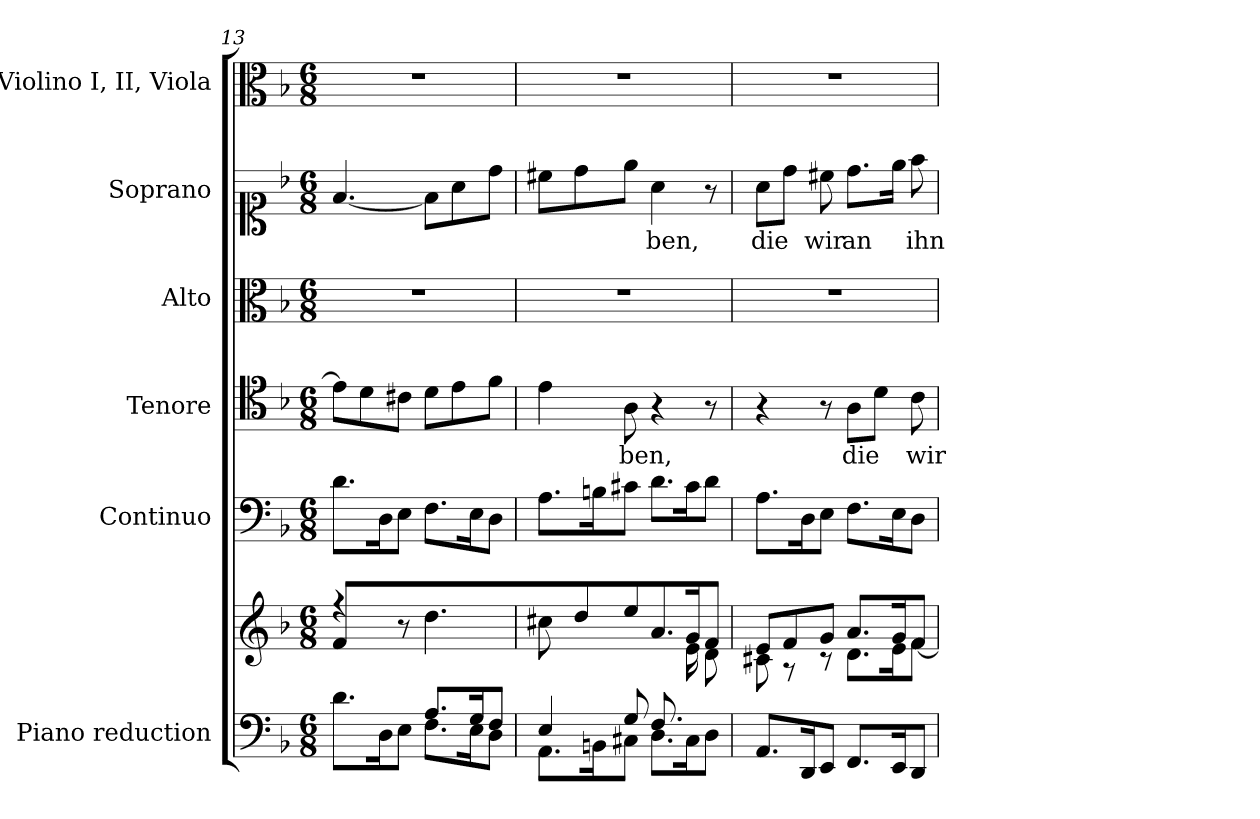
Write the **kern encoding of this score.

**kern	**kern	**kern	**kern	**text	**kern	**kern	**text	**kern
*part6	*part6	*part5	*part4	*part4	*part3	*part2	*part2	*part1
*staff7	*staff6	*staff5	*staff4	*staff4	*staff3	*staff2	*staff2	*staff1
*I"Piano reduction	*	*I"Continuo	*I"Tenore	*	*I"Alto	*I"Soprano	*	*I"Violino I, II, Viola
*I'Pno	*	*	*	*	*	*	*	*I'Vln
*clefF4	*clefG2	*clefF4	*clefC4	*	*clefC3	*clefC1	*	*clefC3
*k[b-]	*k[b-]	*k[b-]	*k[b-]	*	*k[b-]	*k[b-]	*	*k[b-]
*M6/8	*M6/8	*M6/8	*M6/8	*	*M6/8	*M6/8	*	*M6/8
=13	=13	=13	=13	=13	=13	=13	=13	=13
*^	*^	*	*	*	*	*	*	*
8ryy	8.d\L	4r	8f\L	8.d\L	8e\L]	.	2.r	[4.f/	.	2.r
8F/	.	.	2ryy	.	8d\	.	.	.	.	.
.	16D\K	.	.	16D\K	.	.	.	.	.	.
8G/J	8E\J	8r	.	8E\J	8c#X\J	.	.	.	.	.
8.A/L	8.F\L	4.dd\	.	8.F\L	8d\L	.	.	8f\L]	.	.
.	.	.	.	.	8e\	.	.	8a\	.	.
16G/K	16E\K	.	.	16E\K	.	.	.	.	.	.
8F/J	8D\J	.	8ryy	8D\J	8f\J	.	.	8dd\J	.	.
=14	=14	=14	=14	=14	=14	=14	=14	=14	=14	=14
4E/	8.AA\L	8cc#X\L	16ryy	8.A\L	4e\	.	2.r	8cc#X\L	.	2.r
*	*	*v	*v	*	*	*	*	*	*	*
.	.	8dd\	.	.	.	.	8dd\	.	.
.	16BBn\K	.	16Bn\K	.	.	.	.	.	.
!	!	!	!	!	!LO:LY:b	!	!	!	!
8G/	8C#X\J	8ee\J	8c#X\J	8A\	-ben,	.	8ee\J	.	.
!	!	!	!	!	!	!	!	!LO:LY:b	!
8.F/L	8.D\L	8.a/L	8.d\L	4r	.	.	4a\	-ben,	.
*	*	*^	*	*	*	*	*	*	*
8.ryy	16C#\K	16g/K	16e\K	16c#\K	.	.	.	.	.	.
.	8D\J	8f/J	8d\J	8d\J	8r	.	.	8r	.	.
!!LO:PB:g=z
=15	=15	=15	=15	=15	=15	=15	=15	=15	=15	=15
!	!	!	!	!	!	!	!	!	!LO:LY:b	!
*v	*v	*	*	*	*	*	*	*	*	*
8.AA/L	8e/L	8c#X\	8.A\L	4r	.	2.r	8a\L	die	2.r
.	8f/	8r	.	.	.	.	8dd\J	.	.
16DD/K	.	.	16D\K	.	.	.	.	.	.
!	!	!	!	!	!	!	!	!LO:LY:b	!
8EE/J	8g/J	8r	8E\J	8r	.	.	8cc#X\	wir	.
!	!	!	!	!	!LO:LY:b	!	!	!LO:LY:b	!
8.FF/L	8.a/L	8.d\L	8.F\L	8A\L	die	.	8.dd\L	an	.
.	.	.	.	8d\J	.	.	.	.	.
16EE/K	16g/K	16e\K	16E\K	.	.	.	16ee\Jk	.	.
!	!	!	!	!	!LO:LY:b	!	!	!LO:LY:b	!
8DD/J	8f/J	[8f\J	8D\J	8c\	wir	.	8ff\	ihn	.
*	*v	*v	*	*	*	*	*	*	*
=	=	=	=	=	=	=	=	=
*-	*-	*-	*-	*-	*-	*-	*-	*-
